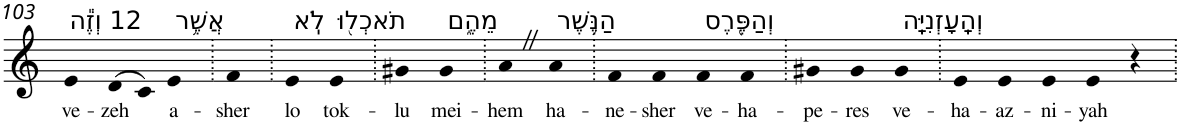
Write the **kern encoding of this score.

**kern	**text
*part1	*part1
*staff1	*staff1
*I"Piano	*
*I'Pno	*
!!LO:PB:g=z
*clefG2	*
*k[]	*
=103	=103
!LO:TX:a:t=12 וְזֶ֕ה	!
!	!LO:LY:b
4e	ve-
!	!LO:LY:b
(>8d	-zeh
8c)	.
!LO:TX:a:t=אֲשֶׁ֥ר	!
!	!LO:LY:b
4e	a-
=104.	=104.
!	!LO:LY:b
4f	-sher
=105.	=105.
!LO:TX:a:t=לֹֽא	!
!	!LO:LY:b
4e	lo
!LO:TX:a:t=תֹאכְל֖וּ	!
!	!LO:LY:b
4e	tok-
=106.	=106.
!	!LO:LY:b
4g#X	-lu
!LO:TX:a:t=מֵהֶ֑ם	!
!	!LO:LY:b
4g#	mei-
=107.	=107.
!	!LO:LY:b
4aZ	-hem
!LO:TX:a:t=הַנֶּ֥שֶׁר	!
!	!LO:LY:b
4a	ha-
=108.	=108.
!	!LO:LY:b
4f	-ne-
!	!LO:LY:b
4f	-sher
!LO:TX:a:t=וְהַפֶּ֖רֶס	!
!	!LO:LY:b
4f	ve-
!	!LO:LY:b
4f	-ha-
=109.	=109.
!	!LO:LY:b
4g#X	-pe-
!	!LO:LY:b
4g#	-res
!LO:TX:a:t=וְהָֽעָזְנִיָּֽה	!
!	!LO:LY:b
4g#	ve-
=110.	=110.
!	!LO:LY:b
4e	-ha-
!	!LO:LY:b
4e	-az-
!	!LO:LY:b
4e	-ni-
!	!LO:LY:b
4e	-yah
4r	.
=.	=.
*-	*-
